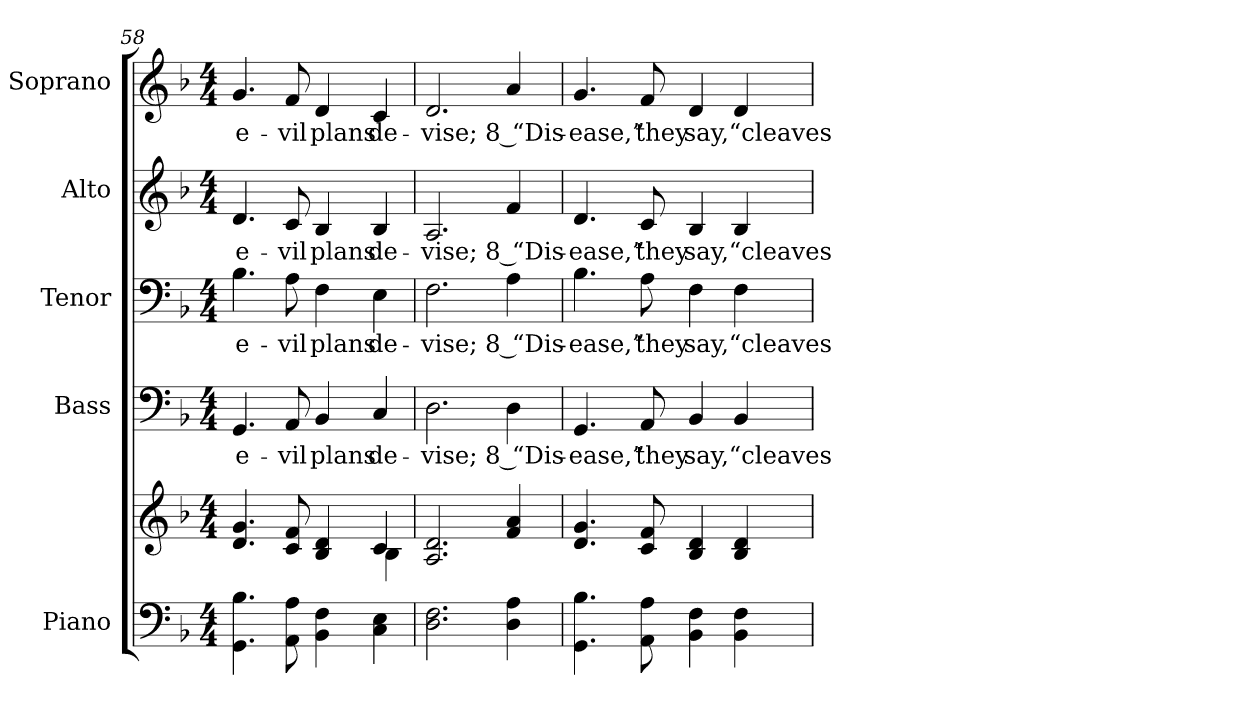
**kern	**kern	**kern	**text	**kern	**text	**kern	**text	**kern	**text
*part5	*part5	*part4	*part4	*part3	*part3	*part2	*part2	*part1	*part1
*staff6	*staff5	*staff4	*staff4	*staff3	*staff3	*staff2	*staff2	*staff1	*staff1
*I"Piano	*	*I"Bass	*	*I"Tenor	*	*I"Alto	*	*I"Soprano	*
*I'Pno.	*	*I'B.	*	*I'T.	*	*I'A.	*	*I'S.	*
*clefF4	*clefG2	*clefF4	*	*clefF4	*	*clefG2	*	*clefG2	*
*k[b-]	*k[b-]	*k[b-]	*	*k[b-]	*	*k[b-]	*	*k[b-]	*
*F:	*F:	*F:	*	*F:	*	*F:	*	*F:	*
*M4/4	*M4/4	*M4/4	*	*M4/4	*	*M4/4	*	*M4/4	*
=58	=58	=58	=58	=58	=58	=58	=58	=58	=58
*	*^	*	*	*	*	*	*	*	*
!	!	!	!	!LO:LY:b:color=#000000	!	!	!	!	!	!
!	!	!	!	!	!	!LO:LY:b:color=#000000	!	!	!	!
!	!	!	!	!	!	!	!	!LO:LY:b:color=#000000	!	!
!	!	!	!	!	!	!	!	!	!	!LO:LY:b:color=#000000
4.GGi\ 4.B-i	4.di/ 4.gi	2ryy	4.GGi/	e-	4.B-i\	e-	4.di/	e-	4.gi/	e-
!	!	!	!	!LO:LY:b:color=#000000	!	!	!	!	!	!
!	!	!	!	!	!	!LO:LY:b:color=#000000	!	!	!	!
!	!	!	!	!	!	!	!	!LO:LY:b:color=#000000	!	!
!	!	!	!	!	!	!	!	!	!	!LO:LY:b:color=#000000
8AAi\ 8Ai	8ci/ 8fi	.	8AAi/	-vil	8Ai\	-vil	8ci/	-vil	8fi/	-vil
!	!	!	!	!LO:LY:b:color=#000000	!	!	!	!	!	!
!	!	!	!	!	!	!LO:LY:b:color=#000000	!	!	!	!
!	!	!	!	!	!	!	!	!LO:LY:b:color=#000000	!	!
!	!	!	!	!	!	!	!	!	!	!LO:LY:b:color=#000000
4BB-i\ 4Fi	4B-i/ 4di	4ryy	4BB-i/	plans	4Fi\	plans	4B-i/	plans	4di/	plans
!	!	!	!	!LO:LY:b:color=#000000	!	!	!	!	!	!
!	!	!	!	!	!	!LO:LY:b:color=#000000	!	!	!	!
!	!	!	!	!	!	!	!	!LO:LY:b:color=#000000	!	!
!	!	!	!	!	!	!	!	!	!	!LO:LY:b:color=#000000
4Ci\ 4Ei	4ci/	4B-i\	4Ci/	de-	4Ei\	de-	4B-i/	de-	4ci/	de-
*	*v	*v	*	*	*	*	*	*	*	*
=59	=59	=59	=59	=59	=59	=59	=59	=59	=59
*	*^	*	*	*	*	*	*	*	*
!	!	!	!	!LO:LY:b:color=#000000	!	!	!	!	!	!
*	*v	*v	*	*	*	*	*	*	*	*
*	*^	*	*	*	*	*	*	*	*
!	!	!	!	!	!	!LO:LY:b:color=#000000	!	!	!	!
*	*v	*v	*	*	*	*	*	*	*	*
*	*^	*	*	*	*	*	*	*	*
!	!	!	!	!	!	!	!	!LO:LY:b:color=#000000	!	!
*	*v	*v	*	*	*	*	*	*	*	*
*	*^	*	*	*	*	*	*	*	*
!	!	!	!	!	!	!	!	!	!	!LO:LY:b:color=#000000
*	*v	*v	*	*	*	*	*	*	*	*
2.Di\ 2.Fi	2.Ai/ 2.di	2.Di\	-vise;	2.Fi\	-vise;	2.Ai/	-vise;	2.di/	-vise;
!	!	!	!LO:LY:b:color=#000000	!	!	!	!	!	!
!	!	!	!	!	!LO:LY:b:color=#000000	!	!	!	!
!	!	!	!	!	!	!	!LO:LY:b:color=#000000	!	!
!	!	!	!	!	!	!	!	!	!LO:LY:b:color=#000000
4Di\ 4Ai	4fi/ 4ai	4Di\	8 “Dis-	4Ai\	8 “Dis-	4fi/	8 “Dis-	4ai/	8 “Dis-
=60	=60	=60	=60	=60	=60	=60	=60	=60	=60
!	!	!	!LO:LY:b:color=#000000	!	!	!	!	!	!
!	!	!	!	!	!LO:LY:b:color=#000000	!	!	!	!
!	!	!	!	!	!	!	!LO:LY:b:color=#000000	!	!
!	!	!	!	!	!	!	!	!	!LO:LY:b:color=#000000
4.GGi\ 4.B-i	4.di/ 4.gi	4.GGi/	-ease,”	4.B-i\	-ease,”	4.di/	-ease,”	4.gi/	-ease,”
!	!	!	!LO:LY:b:color=#000000	!	!	!	!	!	!
!	!	!	!	!	!LO:LY:b:color=#000000	!	!	!	!
!	!	!	!	!	!	!	!LO:LY:b:color=#000000	!	!
!	!	!	!	!	!	!	!	!	!LO:LY:b:color=#000000
8AAi\ 8Ai	8ci/ 8fi	8AAi/	they	8Ai\	they	8ci/	they	8fi/	they
!	!	!	!LO:LY:b:color=#000000	!	!	!	!	!	!
!	!	!	!	!	!LO:LY:b:color=#000000	!	!	!	!
!	!	!	!	!	!	!	!LO:LY:b:color=#000000	!	!
!	!	!	!	!	!	!	!	!	!LO:LY:b:color=#000000
4BB-i\ 4Fi	4B-i/ 4di	4BB-i/	say,	4Fi\	say,	4B-i/	say,	4di/	say,
!	!	!	!LO:LY:b:color=#000000	!	!	!	!	!	!
!	!	!	!	!	!LO:LY:b:color=#000000	!	!	!	!
!	!	!	!	!	!	!	!LO:LY:b:color=#000000	!	!
!	!	!	!	!	!	!	!	!	!LO:LY:b:color=#000000
4BB-i\ 4Fi	4B-i/ 4di	4BB-i/	“cleaves	4Fi\	“cleaves	4B-i/	“cleaves	4di/	“cleaves
=	=	=	=	=	=	=	=	=	=
*-	*-	*-	*-	*-	*-	*-	*-	*-	*-
